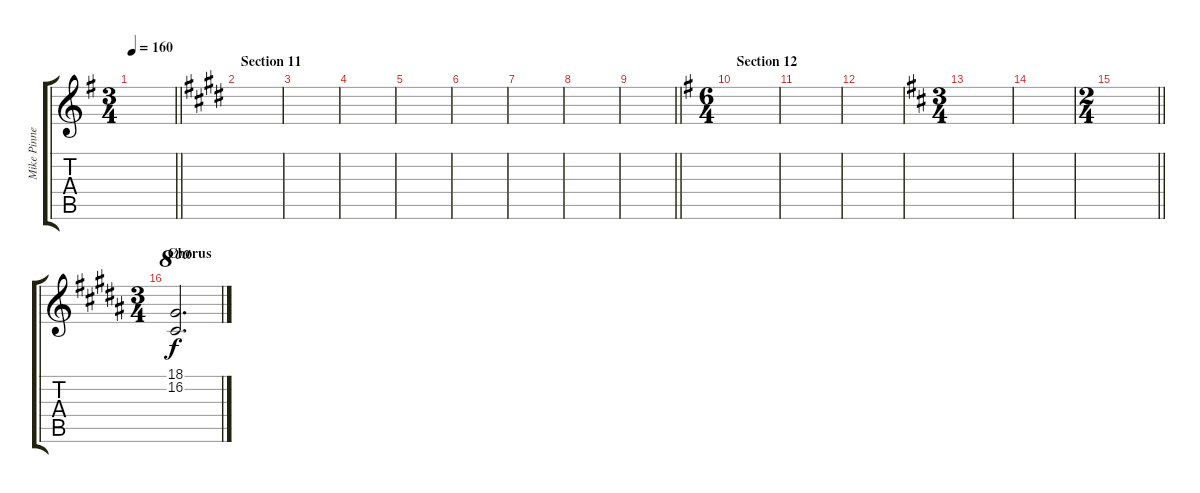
\track ("Mike Pinnella (strings)" "Mike Pinne") {instrument stringensemble1}
\staff {score tabs}
\tuning (D4 A3 F3 C3 G2 D2) {hide}
\ts (3 4)
\tempo 160
\clef g2
\barLineRight lightlight
\ks eminor
|
\section ("" "Section 11")
\ks c#minor
|
|
|
|
|
|
|
\barLineRight lightlight
|
\ts (6 4)
\section ("" "Section 12")
\ks eminor
|
|
|
\ts (3 4)
\ks bminor
|
|
\ts (2 4)
\barLineRight lightlight
|
\ts (3 4)
\section ("" "Chorus")
\ks g#minor
(18.1 16.2).2{d ot 8va}
